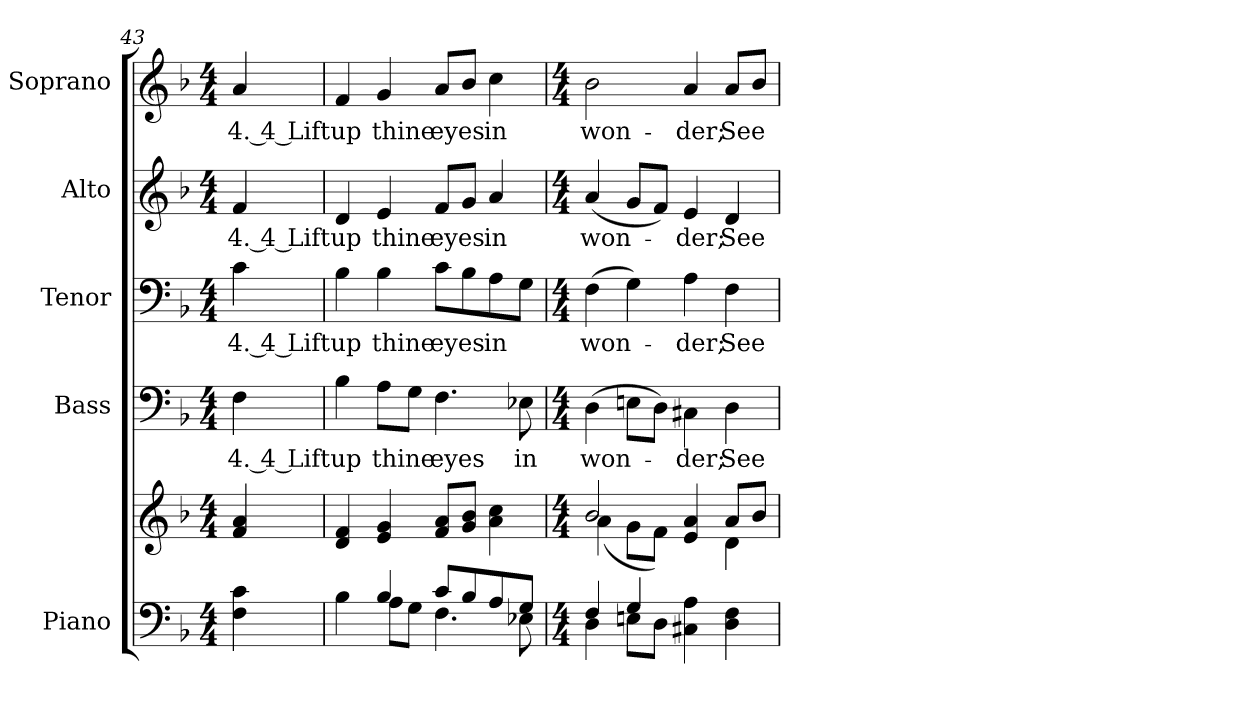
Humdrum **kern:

**kern	**kern	**kern	**text	**kern	**text	**kern	**text	**kern	**text
*part5	*part5	*part4	*part4	*part3	*part3	*part2	*part2	*part1	*part1
*staff6	*staff5	*staff4	*staff4	*staff3	*staff3	*staff2	*staff2	*staff1	*staff1
*I"Piano	*	*I"Bass	*	*I"Tenor	*	*I"Alto	*	*I"Soprano	*
*I'Pno.	*	*I'B.	*	*I'T.	*	*I'A.	*	*I'S.	*
*clefF4	*clefG2	*clefF4	*	*clefF4	*	*clefG2	*	*clefG2	*
*k[b-]	*k[b-]	*k[b-]	*	*k[b-]	*	*k[b-]	*	*k[b-]	*
*F:	*F:	*F:	*	*F:	*	*F:	*	*F:	*
*M4/4	*M4/4	*M4/4	*	*M4/4	*	*M4/4	*	*M4/4	*
=43	=43	=43	=43	=43	=43	=43	=43	=43	=43
!	!	!	!LO:LY:b:color=#000000	!	!	!	!	!	!
!	!	!	!	!	!LO:LY:b:color=#000000	!	!	!	!
!	!	!	!	!	!	!	!LO:LY:b:color=#000000	!	!
!	!	!	!	!	!	!	!	!	!LO:LY:b:color=#000000
4Fi\ 4ci	4fi/ 4ai	4Fi\	4. 4 Lift	4ci\	4. 4 Lift	4fi/	4. 4 Lift	4ai/	4. 4 Lift
=44	=44	=44	=44	=44	=44	=44	=44	=44	=44
*^	*	*	*	*	*	*	*	*	*
!	!	!	!	!LO:LY:b:color=#000000	!	!	!	!	!	!
!	!	!	!	!	!	!LO:LY:b:color=#000000	!	!	!	!
!	!	!	!	!	!	!	!	!LO:LY:b:color=#000000	!	!
!	!	!	!	!	!	!	!	!	!	!LO:LY:b:color=#000000
4B-i\	4ryy	4di/ 4fi	4B-i\	up	4B-i\	up	4di/	up	4fi/	up
!	!	!	!	!LO:LY:b:color=#000000	!	!	!	!	!	!
!	!	!	!	!	!	!LO:LY:b:color=#000000	!	!	!	!
!	!	!	!	!	!	!	!	!LO:LY:b:color=#000000	!	!
!	!	!	!	!	!	!	!	!	!	!LO:LY:b:color=#000000
4B-i/	8Ai\L	4ei/ 4gi	8Ai\L	thine	4B-i\	thine	4ei/	thine	4gi/	thine
.	8Gi\J	.	8Gi\J	.	.	.	.	.	.	.
!	!	!	!	!LO:LY:b:color=#000000	!	!	!	!	!	!
!	!	!	!	!	!	!LO:LY:b:color=#000000	!	!	!	!
!	!	!	!	!	!	!	!	!LO:LY:b:color=#000000	!	!
!	!	!	!	!	!	!	!	!	!	!LO:LY:b:color=#000000
8ci/L	4.Fi\	8fi/ 8aiL	4.Fi\	eyes	8ci\L	eyes	8fi/L	eyes	8ai/L	eyes
8B-i/	.	8gi/ 8b-iJ	.	.	8B-i\	.	8gi/J	.	8b-i/J	.
!	!	!	!	!	!	!LO:LY:b:color=#000000	!	!	!	!
!	!	!	!	!	!	!	!	!LO:LY:b:color=#000000	!	!
!	!	!	!	!	!	!	!	!	!	!LO:LY:b:color=#000000
8Ai/	.	4ai\ 4cci	.	.	8Ai\	in	4ai/	in	4cci\	in
!	!	!	!	!LO:LY:b:color=#000000	!	!	!	!	!	!
8Gi/J	8E-Xi\	.	8E-Xi\	in	8Gi\J	.	.	.	.	.
=45	=45	=45	=45	=45	=45	=45	=45	=45	=45	=45
*M4/4	*	*M4/4	*M4/4	*	*M4/4	*	*M4/4	*	*M4/4	*
*	*	*^	*	*	*	*	*	*	*	*
!	!	!	!	!	!LO:LY:b:color=#000000	!	!	!	!	!	!
!	!	!	!	!	!	!	!LO:LY:b:color=#000000	!	!	!	!
!	!	!	!	!	!	!	!	!	!LO:LY:b:color=#000000	!	!
!	!	!	!	!	!	!	!	!	!	!	!LO:LY:b:color=#000000
4Fi/	4Di\	2b-i/	(4ai\	(4Di\	won-	(4Fi\	won-	(4ai/	won-	2b-i\	won-
4Gi/	8Eni\L	.	8gi\L	8Eni\L	.	4Gi\)	.	8gi/L	.	.	.
.	8Di\J	.	8fi\J)	8Di\J)	.	.	.	8fi/J)	.	.	.
!	!	!	!	!	!LO:LY:b:color=#000000	!	!	!	!	!	!
!	!	!	!	!	!	!	!LO:LY:b:color=#000000	!	!	!	!
!	!	!	!	!	!	!	!	!	!LO:LY:b:color=#000000	!	!
!	!	!	!	!	!	!	!	!	!	!	!LO:LY:b:color=#000000
4C#Xi\ 4Ai	2ryy	4ei/ 4ai	4ryy	4C#Xi\	-der;	4Ai\	-der;	4ei/	-der;	4ai/	-der;
!	!	!	!	!	!LO:LY:b:color=#000000	!	!	!	!	!	!
!	!	!	!	!	!	!	!LO:LY:b:color=#000000	!	!	!	!
!	!	!	!	!	!	!	!	!	!LO:LY:b:color=#000000	!	!
!	!	!	!	!	!	!	!	!	!	!	!LO:LY:b:color=#000000
4Di\ 4Fi	.	8ai/L	4di\	4Di\	See	4Fi\	See	4di/	See	8ai/L	See
.	.	8b-i/J	.	.	.	.	.	.	.	8b-i/J	.
*v	*v	*	*	*	*	*	*	*	*	*	*
*	*v	*v	*	*	*	*	*	*	*	*
=	=	=	=	=	=	=	=	=	=
*-	*-	*-	*-	*-	*-	*-	*-	*-	*-
